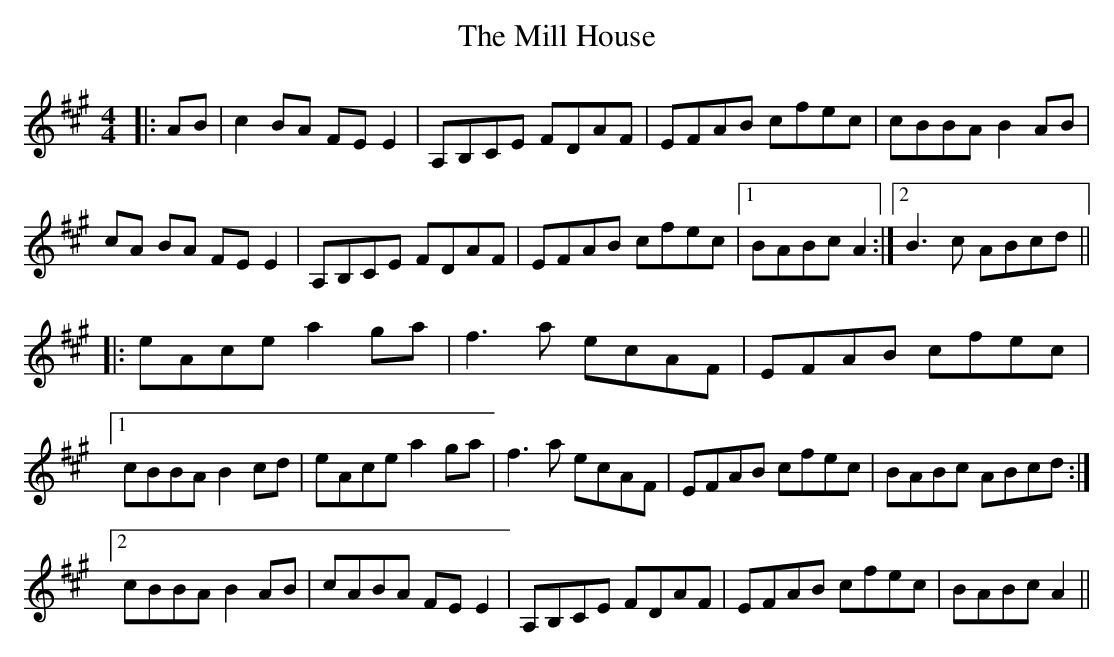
X:1
T: The Mill House
M: 4/4
L: 1/8
K: Amaj
|:AB|c2BA FEE2|A,B,CE FDAF|EFAB cfec|cBBA B2 AB|
cA BA FEE2|A,B,CE FDAF|EFAB cfec|1 BABc A2:|2 B3c ABcd||
|:eAce a2ga|f3a ecAF|EFAB cfec|
[1cBBA B2cd|eAce a2ga|f3a ecAF|EFAB cfec|BABc ABcd:|
[2cBBA B2AB | cABA FEE2|A,B,CE FDAF|EFAB cfec|BABc A2||
